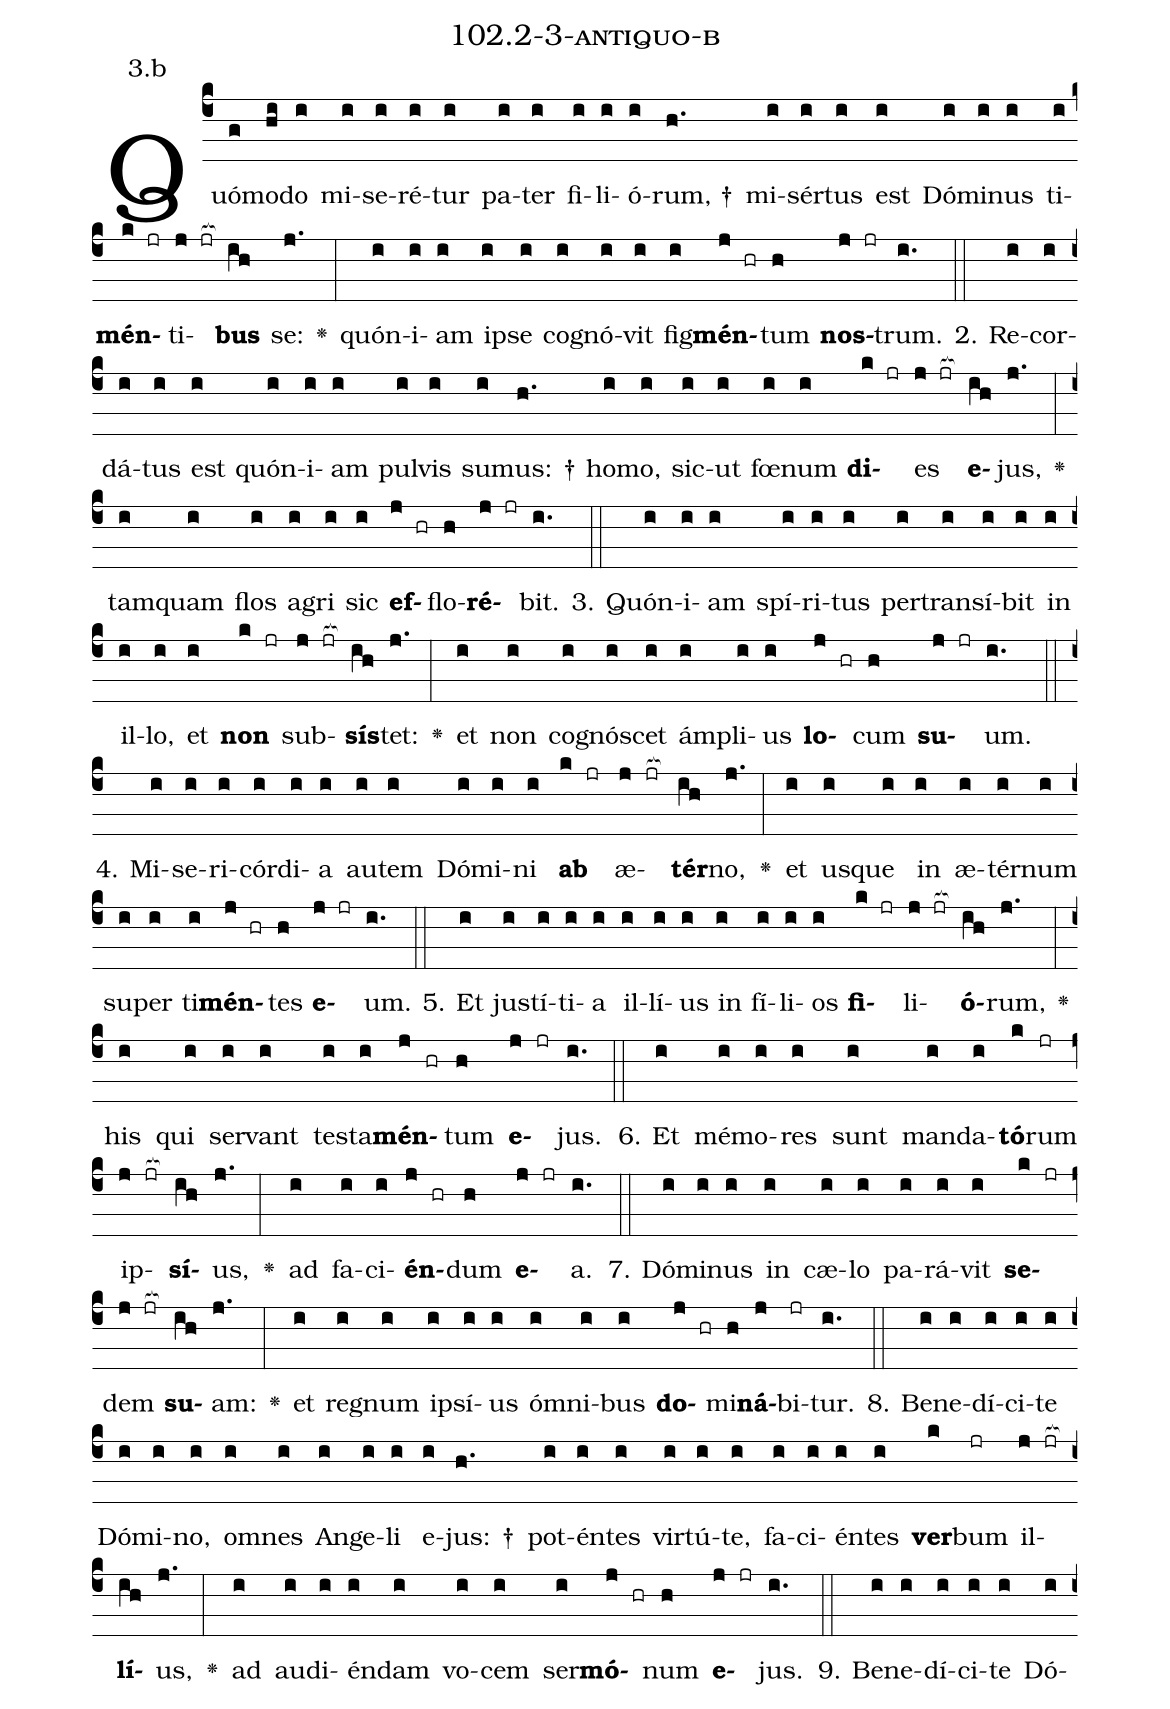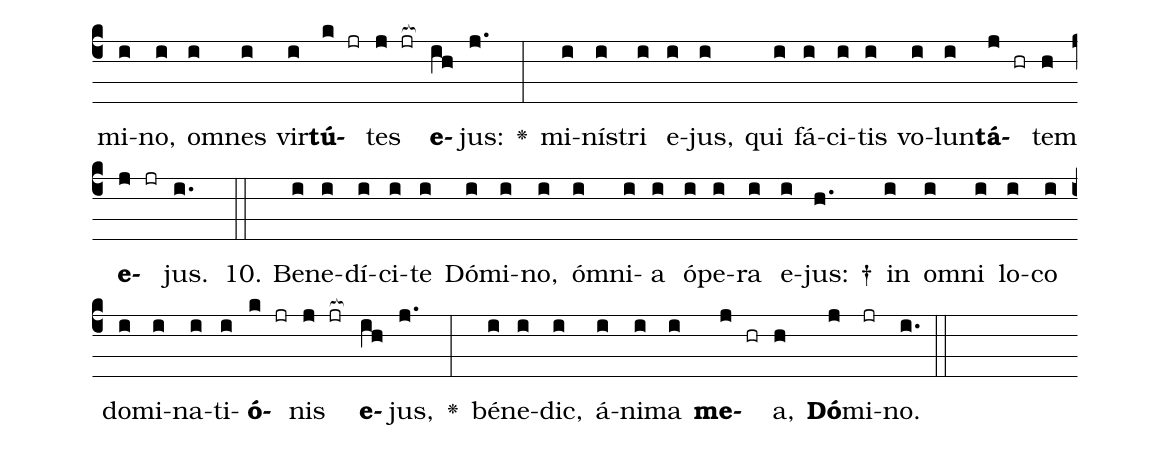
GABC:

name: 102.2-3-antiquo-b;
annotation: 3.b;
%%
(c4)Quó(g)mo(hi)do(i) mi(i)se(i)ré(i)tur(i) pa(i)ter(i) fi(i)li(i)ó(i)rum, †(h.) mi(i)sér(i)tus(i) est(i) Dó(i)mi(i)nus(i) ti(i)<b>mén</b>(k jr)ti(j jr[ocb:1{])<b>bus</b>(ih[ocb:0}]) se:(j.) <v>\greheightstar</v>(:) quón(i)i(i)am(i) ip(i)se(i) co(i)gnó(i)vit(i) fig(i)<b>mén</b>(j hr)tum(h) <b>nos</b>(j jr)trum.(i.) (::)
2. Re(i)cor(i)dá(i)tus(i) est(i) quón(i)i(i)am(i) pul(i)vis(i) su(i)mus: †(h.) ho(i)mo,(i) sic(i)ut(i) fœ(i)num(i) <b>di</b>(k jr)es(j jr[ocb:1{]) <b>e</b>(ih[ocb:0}])jus,(j.) <v>\greheightstar</v>(:) tam(i)quam(i) flos(i) a(i)gri(i) sic(i) <b>ef</b>(j hr)flo(h)<b>ré</b>(j jr)bit.(i.) (::)
3. Quón(i)i(i)am(i) spí(i)ri(i)tus(i) per(i)trans(i)í(i)bit(i) in(i) il(i)lo,(i) et(i) <b>non</b>(k jr) sub(j jr[ocb:1{])<b>sís</b>(ih[ocb:0}])tet:(j.) <v>\greheightstar</v>(:) et(i) non(i) co(i)gnó(i)scet(i) ám(i)pli(i)us(i) <b>lo</b>(j hr)cum(h) <b>su</b>(j jr)um.(i.) (::)
4. Mi(i)se(i)ri(i)cór(i)di(i)a(i) au(i)tem(i) Dó(i)mi(i)ni(i) <b>ab</b>(k jr) æ(j jr[ocb:1{])<b>tér</b>(ih[ocb:0}])no,(j.) <v>\greheightstar</v>(:) et(i) us(i)que(i) in(i) æ(i)tér(i)num(i) su(i)per(i) ti(i)<b>mén</b>(j hr)tes(h) <b>e</b>(j jr)um.(i.) (::)
5. Et(i) jus(i)tí(i)ti(i)a(i) il(i)lí(i)us(i) in(i) fí(i)li(i)os(i) <b>fi</b>(k jr)li(j jr[ocb:1{])<b>ó</b>(ih[ocb:0}])rum,(j.) <v>\greheightstar</v>(:) his(i) qui(i) ser(i)vant(i) tes(i)ta(i)<b>mén</b>(j hr)tum(h) <b>e</b>(j jr)jus.(i.) (::)
6. Et(i) mé(i)mo(i)res(i) sunt(i) man(i)da(i)<b>tó</b>(k)rum(jr) ip(j jr[ocb:1{])<b>sí</b>(ih[ocb:0}])us,(j.) <v>\greheightstar</v>(:) ad(i) fa(i)ci(i)<b>én</b>(j hr)dum(h) <b>e</b>(j jr)a.(i.) (::)
7. Dó(i)mi(i)nus(i) in(i) cæ(i)lo(i) pa(i)rá(i)vit(i) <b>se</b>(k jr)dem(j jr[ocb:1{]) <b>su</b>(ih[ocb:0}])am:(j.) <v>\greheightstar</v>(:) et(i) re(i)gnum(i) ip(i)sí(i)us(i) óm(i)ni(i)bus(i) <b>do</b>(j hr)mi(h)<b>ná</b>(j)bi(jr)tur.(i.) (::)
8. Be(i)ne(i)dí(i)ci(i)te(i) Dó(i)mi(i)no,(i) om(i)nes(i) An(i)ge(i)li(i) e(i)jus: †(h.) pot(i)én(i)tes(i) vir(i)tú(i)te,(i) fa(i)ci(i)én(i)tes(i) <b>ver</b>(k)bum(jr) il(j jr[ocb:1{])<b>lí</b>(ih[ocb:0}])us,(j.) <v>\greheightstar</v>(:) ad(i) au(i)di(i)én(i)dam(i) vo(i)cem(i) ser(i)<b>mó</b>(j hr)num(h) <b>e</b>(j jr)jus.(i.) (::)
9. Be(i)ne(i)dí(i)ci(i)te(i) Dó(i)mi(i)no,(i) om(i)nes(i) vir(i)<b>tú</b>(k jr)tes(j jr[ocb:1{]) <b>e</b>(ih[ocb:0}])jus:(j.) <v>\greheightstar</v>(:) mi(i)nís(i)tri(i) e(i)jus,(i) qui(i) fá(i)ci(i)tis(i) vo(i)lun(i)<b>tá</b>(j hr)tem(h) <b>e</b>(j jr)jus.(i.) (::)
10. Be(i)ne(i)dí(i)ci(i)te(i) Dó(i)mi(i)no,(i) óm(i)ni(i)a(i) ó(i)pe(i)ra(i) e(i)jus: †(h.) in(i) om(i)ni(i) lo(i)co(i) do(i)mi(i)na(i)ti(i)<b>ó</b>(k jr)nis(j jr[ocb:1{]) <b>e</b>(ih[ocb:0}])jus,(j.) <v>\greheightstar</v>(:) bé(i)ne(i)dic,(i) á(i)ni(i)ma(i) <b>me</b>(j hr)a,(h) <b>Dó</b>(j)mi(jr)no.(i.) (::)
